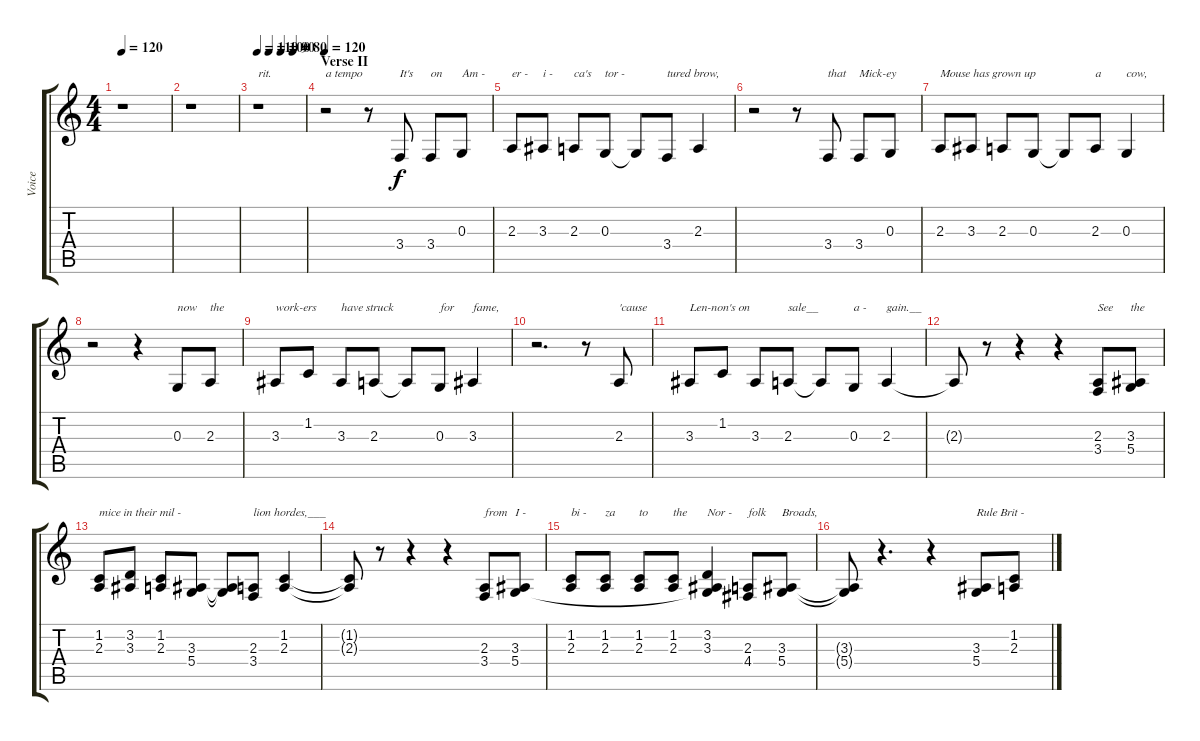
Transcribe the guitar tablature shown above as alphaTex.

\track ("Voice" "Voice") {instrument lead2sawtooth}
\staff {score tabs}
\tuning (E4 B3 G3 D3 A2 E2) {hide}
\ts (4 4)
\tempo 120
\clef g2
\ks c
r.1{dy f} |
r.1 |
\tempo 110
\tempo (100 0.25)
\tempo (90 0.5)
\tempo (80 0.75)
r.1{txt "rit."} |
\section ("" "Verse II")
\tempo 120
r.2{txt "a tempo"} r.8 3.4.8{txt "It's"} 3.4.8{txt "on"} 0.3.8{txt "Am -"} |
2.3.8{txt "er -"} 3.3.8{txt "i -"} 2.3.8{txt "ca's"} 0.3.8{txt "tor -"} 0.3{t}.8 3.4.8{txt "tured brow,"} 2.3.4 |
r.2 r.8 3.4.8{txt "that"} 3.4.8{txt "Mick-ey"} 0.3.8 |
2.3.8{txt "Mouse has grown up"} 3.3.8 2.3.8 0.3.8 0.3{t}.8 2.3.8{txt "a"} 0.3.4{txt "cow,"} |
r.2 r.4 0.3.8{txt "now"} 2.3.8{txt "the"} |
3.3.8{txt "work-ers"} 1.2.8 3.3.8{txt "have struck"} 2.3.8 2.3{t}.8 0.3.8{txt "for"} 3.3.4{txt "fame,"} |
r.2{d} r.8 2.3.8{txt "'cause"} |
3.3.8{txt "Len-non's on"} 1.2.8 3.3.8 2.3.8{txt "sale__"} 2.3{t}.8 0.3.8{txt "a -"} 2.3.4{txt "gain.__"} |
2.3{t}.8 r.8 r.4 r.4 (2.3 3.4).8{txt "See"} (3.3 5.4).8{txt "the"} |
(1.2 2.3).8{txt "mice in their mil -"} (3.2 3.3).8 (1.2 2.3).8 (3.3 5.4).8 (3.3{t} 5.4{t}).8 (2.3 3.4).8{txt "lion hordes,___"} (1.2 2.3).4 |
(1.2{t} 2.3{t}).8 r.8 r.4 r.4 (2.3 3.4).8{txt "from"} (3.3 5.4).8{txt "I -"} |
(1.2 2.3).8{txt "bi -"} (1.2 2.3).8{txt "za"} (1.2 2.3).8{txt "to"} (1.2 2.3).8{txt "the"} (3.2 3.3 5.4{t}).4{txt "Nor -"} (2.3 4.4).8{txt "folk"} (3.3 5.4).8{txt "Broads,"} |
(3.3{t} 5.4{t}).8 r.4{d} r.4 (3.3 5.4).8{txt "Rule Brit - "} (1.2 2.3).8
